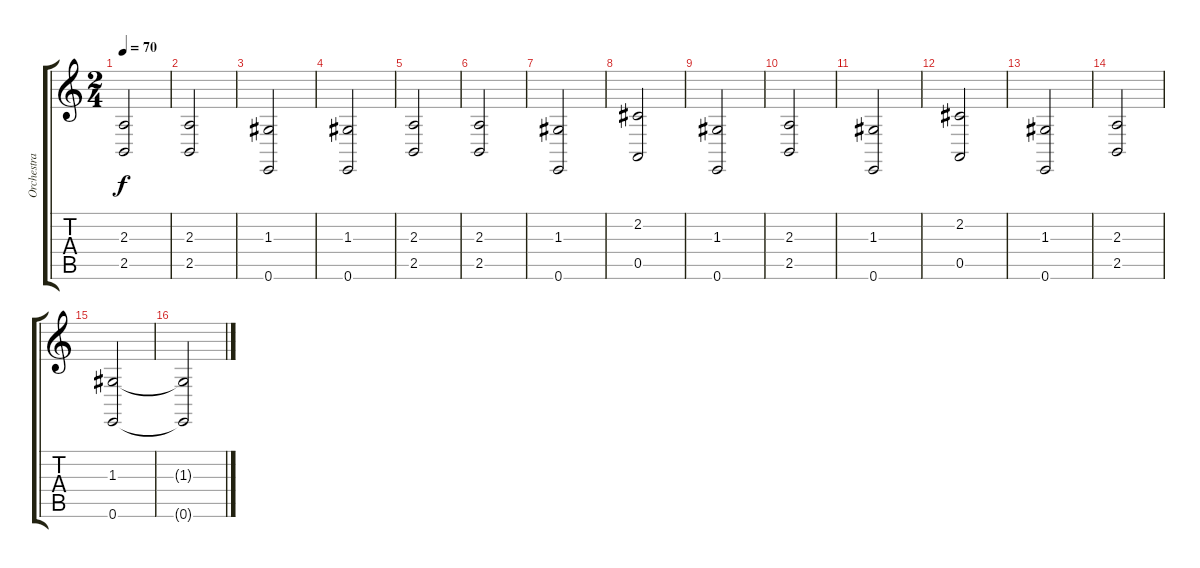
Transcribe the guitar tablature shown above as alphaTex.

\track ("Orchestra (Оркестр)" "Orchestra ") {instrument stringensemble1}
\staff {score tabs}
\tuning (E4 B3 G3 D3 A2 E2) {hide}
\ts (2 4)
\tempo 70
\clef g2
\ks c
(2.3 2.5).2{dy f} |
(2.3 2.5).2 |
(1.3 0.6).2 |
(1.3 0.6).2 |
(2.3 2.5).2 |
(2.3 2.5).2 |
(1.3 0.6).2 |
(2.2 0.5).2 |
(1.3 0.6).2 |
(2.3 2.5).2 |
(1.3 0.6).2 |
(2.2 0.5).2 |
(1.3 0.6).2 |
(2.3 2.5).2 |
(1.3 0.6).2 |
(1.3{t} 0.6{t}).2
